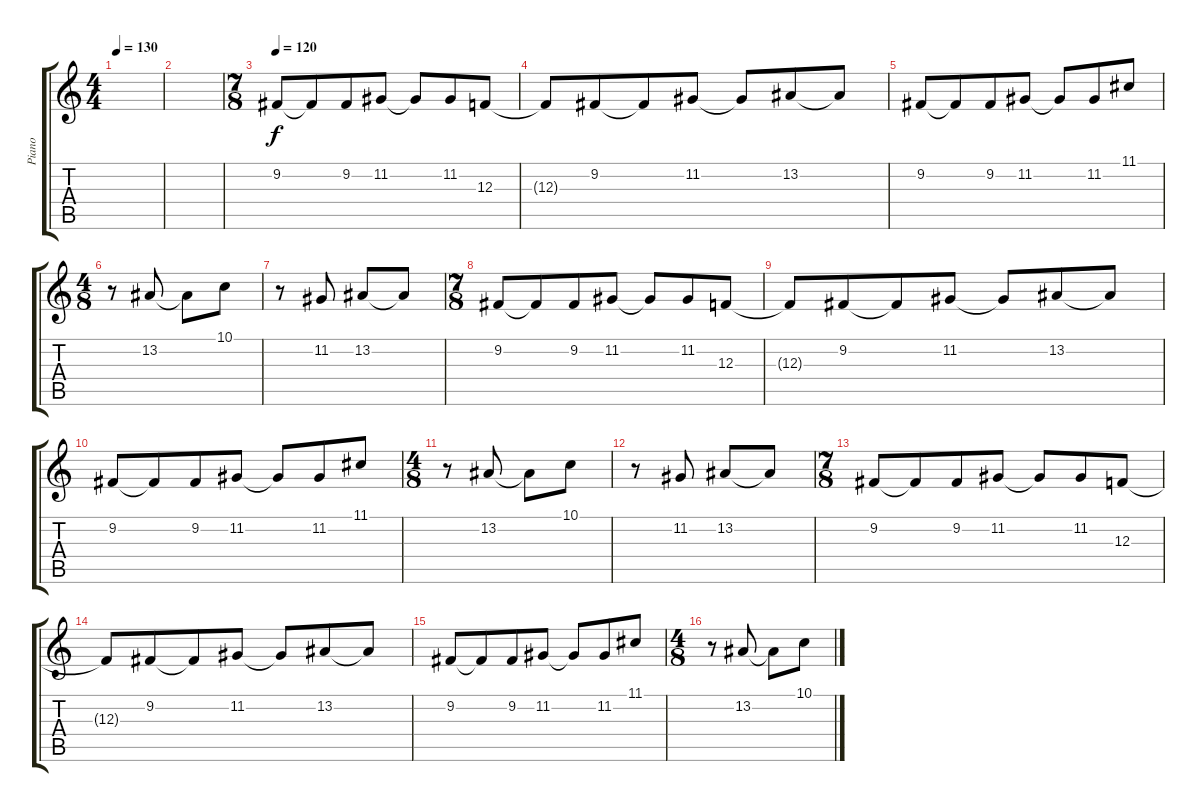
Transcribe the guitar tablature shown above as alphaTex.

\track ("Piano" "Piano") {instrument acousticgrandpiano}
\staff {score tabs}
\tuning (D4 A3 F3 C3 G2 D2) {hide}
\ts (4 4)
\tempo 130
\clef g2
\ks c
|
|
\ts (7 8)
\tempo 120
9.2.8{volume 12 instrument harpsichord} 9.2{t}.8 9.2.8 11.2.8 11.2{t}.8 11.2.8 12.3.8 |
12.3{t}.8 9.2.8 9.2{t}.8 11.2.8 11.2{t}.8 13.2.8 13.2{t}.8 |
9.2.8 9.2{t}.8 9.2.8 11.2.8 11.2{t}.8 11.2.8 11.1.8 |
\ts (4 8)
r.8 13.2.8 13.2{t}.8 10.1.8 |
r.8 11.2.8 13.2.8 13.2{t}.8 |
\ts (7 8)
9.2.8 9.2{t}.8 9.2.8 11.2.8 11.2{t}.8 11.2.8 12.3.8 |
12.3{t}.8 9.2.8 9.2{t}.8 11.2.8 11.2{t}.8 13.2.8 13.2{t}.8 |
9.2.8 9.2{t}.8 9.2.8 11.2.8 11.2{t}.8 11.2.8 11.1.8 |
\ts (4 8)
r.8 13.2.8 13.2{t}.8 10.1.8 |
r.8 11.2.8 13.2.8 13.2{t}.8 |
\ts (7 8)
9.2.8 9.2{t}.8 9.2.8 11.2.8 11.2{t}.8 11.2.8 12.3.8 |
12.3{t}.8 9.2.8 9.2{t}.8 11.2.8 11.2{t}.8 13.2.8 13.2{t}.8 |
9.2.8 9.2{t}.8 9.2.8 11.2.8 11.2{t}.8 11.2.8 11.1.8 |
\ts (4 8)
r.8 13.2.8 13.2{t}.8 10.1.8
